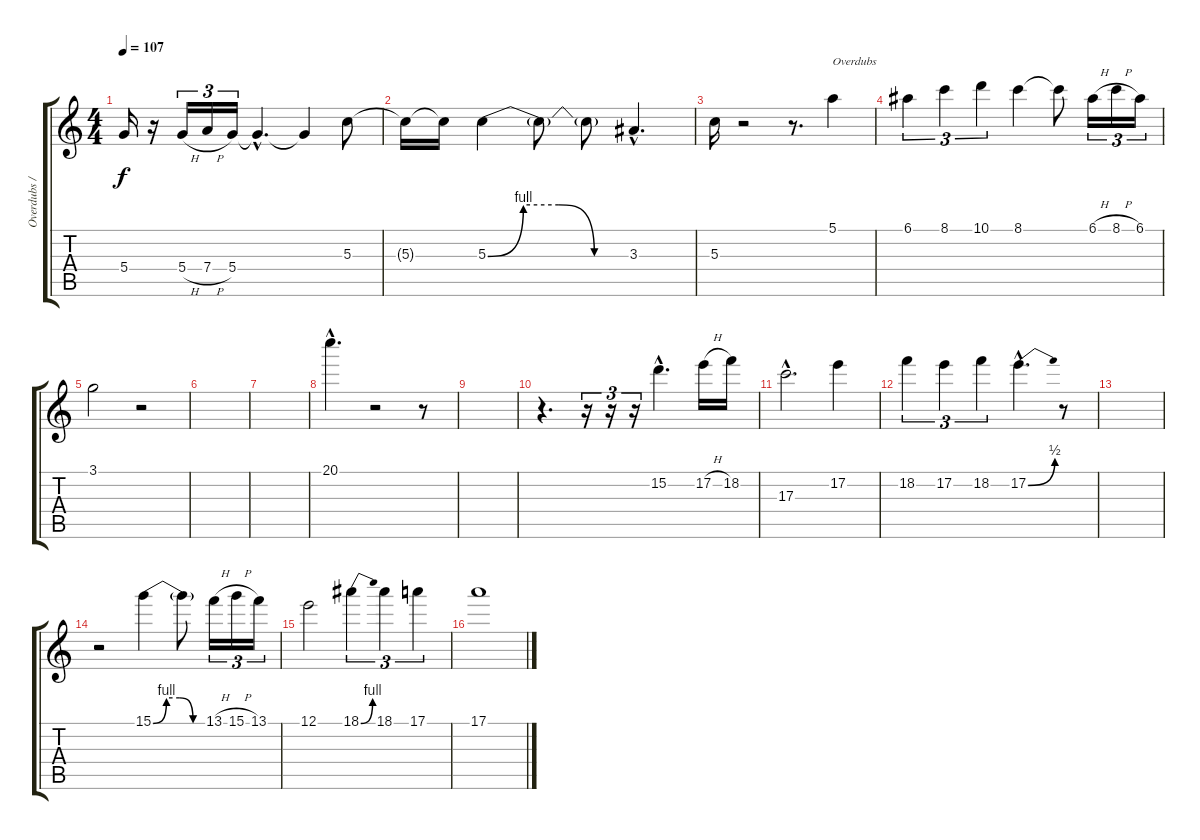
\track ("Overdubs / Delay" "Overdubs /") {instrument overdrivenguitar}
\staff {score tabs}
\tuning (E4 B3 G3 D3 A2 E2) {hide}
\ts (4 4)
\tempo 107
\clef g2
\ks c
5.4.16{dy f} r.16 5.4{h}.16{tu (3 2)} 7.4{h}.16{tu (3 2)} 5.4.16{tu (3 2)} 5.4{hac t}.4{d} 5.4{t}.4 5.3.8 |
5.3{t}.16 5.3{t}.16 5.3{be (custom 0 0 15 4 30 4 45 0 60 0)}.4 5.3{t}.8 5.3{t}.8 3.3{hac}.4{d} |
5.3.16 r.2 r.8{d} 5.1.4{txt "Overdubs" volume 16} |
6.1.4{tu (3 2)} 8.1.4{tu (3 2)} 10.1.4{tu (3 2)} 8.1.4 8.1{t}.8 6.1{h}.16{tu (3 2)} 8.1{h}.16{tu (3 2)} 6.1.16{tu (3 2)} |
3.1.2 r.2 |
|
|
20.1{hac}.4{d} r.2 r.8 |
|
r.4{d} r.16{tu (3 2)} r.16{tu (3 2)} r.16{tu (3 2)} 15.2{hac}.4{d} 17.2{h}.16 18.2.16 |
17.3{hac}.2{d} 17.2.4 |
18.2.4{tu (3 2)} 17.2.4{tu (3 2)} 18.2.4{tu (3 2)} 17.2{be (bend 0 0 60 2) hac}.4{d} r.8 |
|
r.2 15.1{be (custom 0 0 15 4 30 4 45 0 60 0)}.4 15.1{t}.8 13.1{h}.16{tu (3 2)} 15.1{h}.16{tu (3 2)} 13.1.16{tu (3 2)} |
12.1.2 18.1{be (bend 0 0 60 4)}.4{tu (3 2)} 18.1.4{tu (3 2)} 17.1.4{tu (3 2)} |
17.1.1
